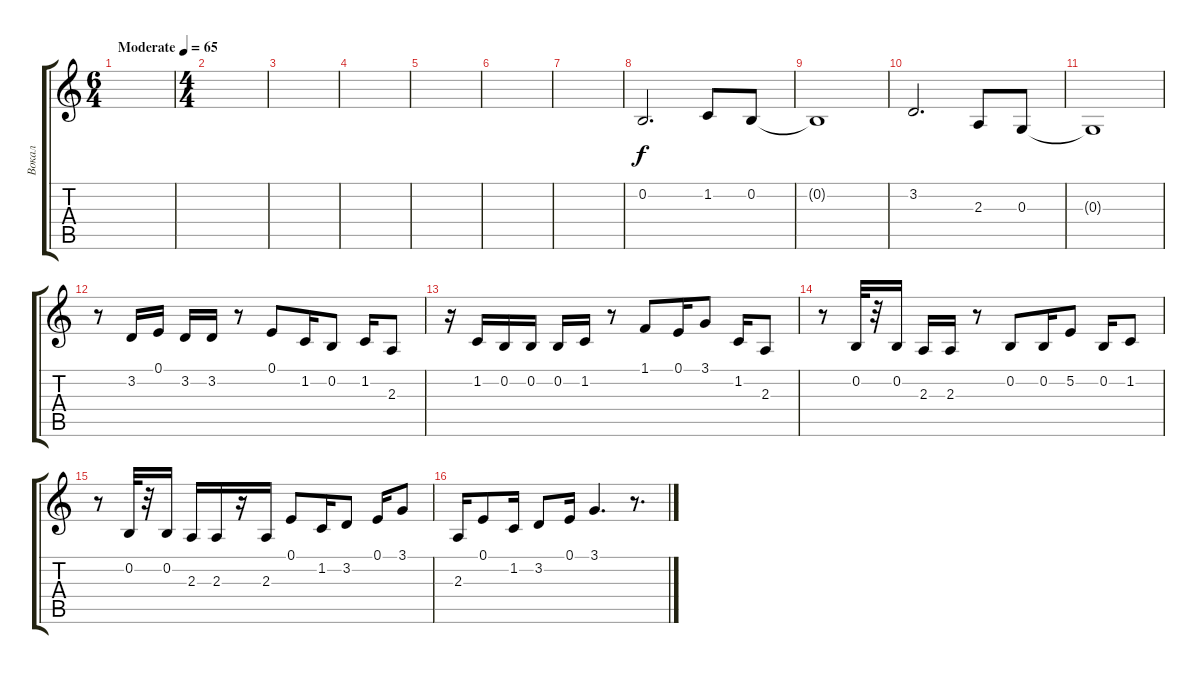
\track ("Вокал" "Вокал") {mute instrument viola}
\staff {score tabs}
\tuning (E4 B3 G3 D3 A2 E2) {hide}
\ts (6 4)
\tempo (65 "Moderate")
\clef g2
\ks c
|
\ts (4 4)
|
|
|
|
|
|
0.2.2{d} 1.2.8 0.2.8 |
0.2{t}.1 |
3.2.2{d} 2.3.8 0.3.8 |
0.3{t}.1 |
r.8 3.2.16 0.1.16 3.2.16 3.2.16 r.8 0.1.8 1.2.16 0.2.8 1.2.16 2.3.8 |
r.16 1.2.16 0.2.16 0.2.16 0.2.16 1.2.16 r.8 1.1.8 0.1.16 3.1.8 1.2.16 2.3.8 |
r.8 0.2.32 r.32 0.2.16 2.3.16 2.3.16 r.8 0.2.8 0.2.16 5.2.8 0.2.16 1.2.8 |
r.8 0.2.32 r.32 0.2.16 2.3.16 2.3.16 r.16 2.3.16 0.1.8 1.2.16 3.2.8 0.1.16 3.1.8 |
2.3.16 0.1.8 1.2.16 3.2.8 0.1.16 3.1.4{d} r.8{d}
